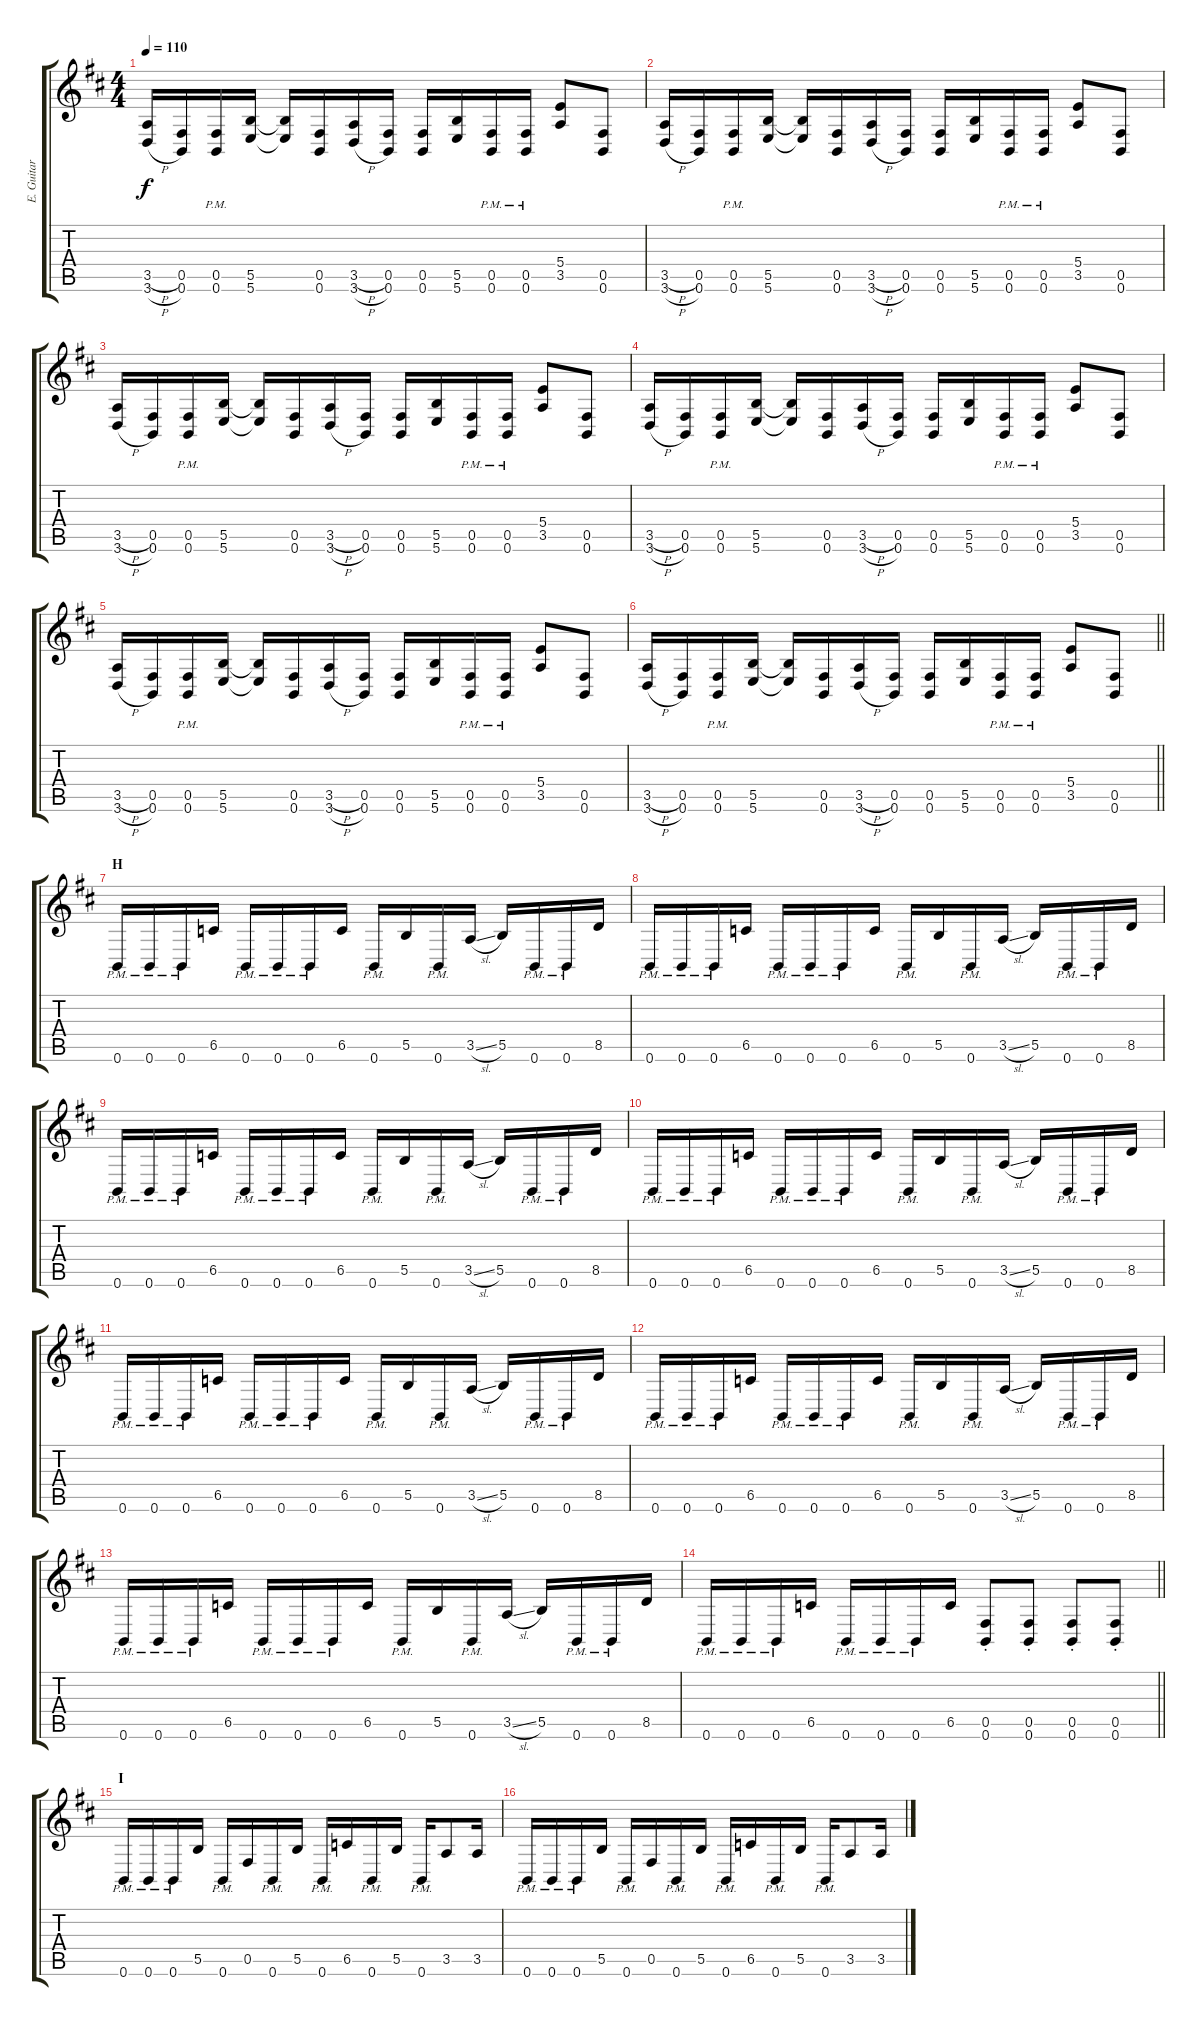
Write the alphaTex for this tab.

\track ("E. Guitar II" "E. Guitar ") {instrument overdrivenguitar}
\staff {score tabs}
\tuning (Db4 Ab3 E3 B2 Gb2 B1) {hide}
\ts (4 4)
\tempo 110
\clef g2
\ks d
(3.5{h} 3.6{h}).16{dy f} (0.5 0.6).16 (0.5{pm} 0.6{pm}).16 (5.5 5.6).16 (5.5{t} 5.6{t}).16 (0.5 0.6).16 (3.5{h} 3.6{h}).16 (0.5 0.6).16 (0.5 0.6).16 (5.5 5.6).16 (0.5{pm} 0.6{pm}).16 (0.5{pm} 0.6{pm}).16 (5.4 3.5).8 (0.5 0.6).8 |
(3.5{h} 3.6{h}).16 (0.5 0.6).16 (0.5{pm} 0.6{pm}).16 (5.5 5.6).16 (5.5{t} 5.6{t}).16 (0.5 0.6).16 (3.5{h} 3.6{h}).16 (0.5 0.6).16 (0.5 0.6).16 (5.5 5.6).16 (0.5{pm} 0.6{pm}).16 (0.5{pm} 0.6{pm}).16 (5.4 3.5).8 (0.5 0.6).8 |
(3.5{h} 3.6{h}).16 (0.5 0.6).16 (0.5{pm} 0.6{pm}).16 (5.5 5.6).16 (5.5{t} 5.6{t}).16 (0.5 0.6).16 (3.5{h} 3.6{h}).16 (0.5 0.6).16 (0.5 0.6).16 (5.5 5.6).16 (0.5{pm} 0.6{pm}).16 (0.5{pm} 0.6{pm}).16 (5.4 3.5).8 (0.5 0.6).8 |
(3.5{h} 3.6{h}).16 (0.5 0.6).16 (0.5{pm} 0.6{pm}).16 (5.5 5.6).16 (5.5{t} 5.6{t}).16 (0.5 0.6).16 (3.5{h} 3.6{h}).16 (0.5 0.6).16 (0.5 0.6).16 (5.5 5.6).16 (0.5{pm} 0.6{pm}).16 (0.5{pm} 0.6{pm}).16 (5.4 3.5).8 (0.5 0.6).8 |
(3.5{h} 3.6{h}).16 (0.5 0.6).16 (0.5{pm} 0.6{pm}).16 (5.5 5.6).16 (5.5{t} 5.6{t}).16 (0.5 0.6).16 (3.5{h} 3.6{h}).16 (0.5 0.6).16 (0.5 0.6).16 (5.5 5.6).16 (0.5{pm} 0.6{pm}).16 (0.5{pm} 0.6{pm}).16 (5.4 3.5).8 (0.5 0.6).8 |
\barLineRight lightlight
(3.5{h} 3.6{h}).16 (0.5 0.6).16 (0.5{pm} 0.6{pm}).16 (5.5 5.6).16 (5.5{t} 5.6{t}).16 (0.5 0.6).16 (3.5{h} 3.6{h}).16 (0.5 0.6).16 (0.5 0.6).16 (5.5 5.6).16 (0.5{pm} 0.6{pm}).16 (0.5{pm} 0.6{pm}).16 (5.4 3.5).8 (0.5 0.6).8 |
\section ("" "H")
0.6{pm}.16 0.6{pm}.16 0.6{pm}.16 6.5.16 0.6{pm}.16 0.6{pm}.16 0.6{pm}.16 6.5.16 0.6{pm}.16 5.5.16 0.6{pm}.16 3.5{sl}.16 5.5.16 0.6{pm}.16 0.6{pm}.16 8.5.16 |
0.6{pm}.16 0.6{pm}.16 0.6{pm}.16 6.5.16 0.6{pm}.16 0.6{pm}.16 0.6{pm}.16 6.5.16 0.6{pm}.16 5.5.16 0.6{pm}.16 3.5{sl}.16 5.5.16 0.6{pm}.16 0.6{pm}.16 8.5.16 |
0.6{pm}.16 0.6{pm}.16 0.6{pm}.16 6.5.16 0.6{pm}.16 0.6{pm}.16 0.6{pm}.16 6.5.16 0.6{pm}.16 5.5.16 0.6{pm}.16 3.5{sl}.16 5.5.16 0.6{pm}.16 0.6{pm}.16 8.5.16 |
0.6{pm}.16 0.6{pm}.16 0.6{pm}.16 6.5.16 0.6{pm}.16 0.6{pm}.16 0.6{pm}.16 6.5.16 0.6{pm}.16 5.5.16 0.6{pm}.16 3.5{sl}.16 5.5.16 0.6{pm}.16 0.6{pm}.16 8.5.16 |
0.6{pm}.16 0.6{pm}.16 0.6{pm}.16 6.5.16 0.6{pm}.16 0.6{pm}.16 0.6{pm}.16 6.5.16 0.6{pm}.16 5.5.16 0.6{pm}.16 3.5{sl}.16 5.5.16 0.6{pm}.16 0.6{pm}.16 8.5.16 |
0.6{pm}.16 0.6{pm}.16 0.6{pm}.16 6.5.16 0.6{pm}.16 0.6{pm}.16 0.6{pm}.16 6.5.16 0.6{pm}.16 5.5.16 0.6{pm}.16 3.5{sl}.16 5.5.16 0.6{pm}.16 0.6{pm}.16 8.5.16 |
0.6{pm}.16 0.6{pm}.16 0.6{pm}.16 6.5.16 0.6{pm}.16 0.6{pm}.16 0.6{pm}.16 6.5.16 0.6{pm}.16 5.5.16 0.6{pm}.16 3.5{sl}.16 5.5.16 0.6{pm}.16 0.6{pm}.16 8.5.16 |
\barLineRight lightlight
0.6{pm}.16 0.6{pm}.16 0.6{pm}.16 6.5.16 0.6{pm}.16 0.6{pm}.16 0.6{pm}.16 6.5.16 (0.5{st} 0.6{st}).8 (0.5{st} 0.6{st}).8 (0.5{st} 0.6{st}).8 (0.5{st} 0.6{st}).8 |
\section ("" "I")
0.6{pm}.16 0.6{pm}.16 0.6{pm}.16 5.5.16 0.6{pm}.16 0.5.16 0.6{pm}.16 5.5.16 0.6{pm}.16 6.5.16 0.6{pm}.16 5.5.16 0.6{pm}.16 3.5.8 3.5.16 |
0.6{pm}.16 0.6{pm}.16 0.6{pm}.16 5.5.16 0.6{pm}.16 0.5.16 0.6{pm}.16 5.5.16 0.6{pm}.16 6.5.16 0.6{pm}.16 5.5.16 0.6{pm}.16 3.5.8 3.5.16
